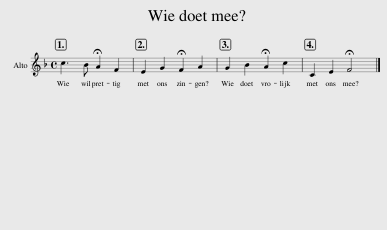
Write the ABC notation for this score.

X:1
L:1/8
M:4/4
I:linebreak $
K:F
V:1 treble
V:1
 c3 B !fermata!A2 F2 | E2 G2 !fermata!F2 A2 | G2 B2 !fermata!A2 c2 | C2 E2 !fermata!F4 |] %4
